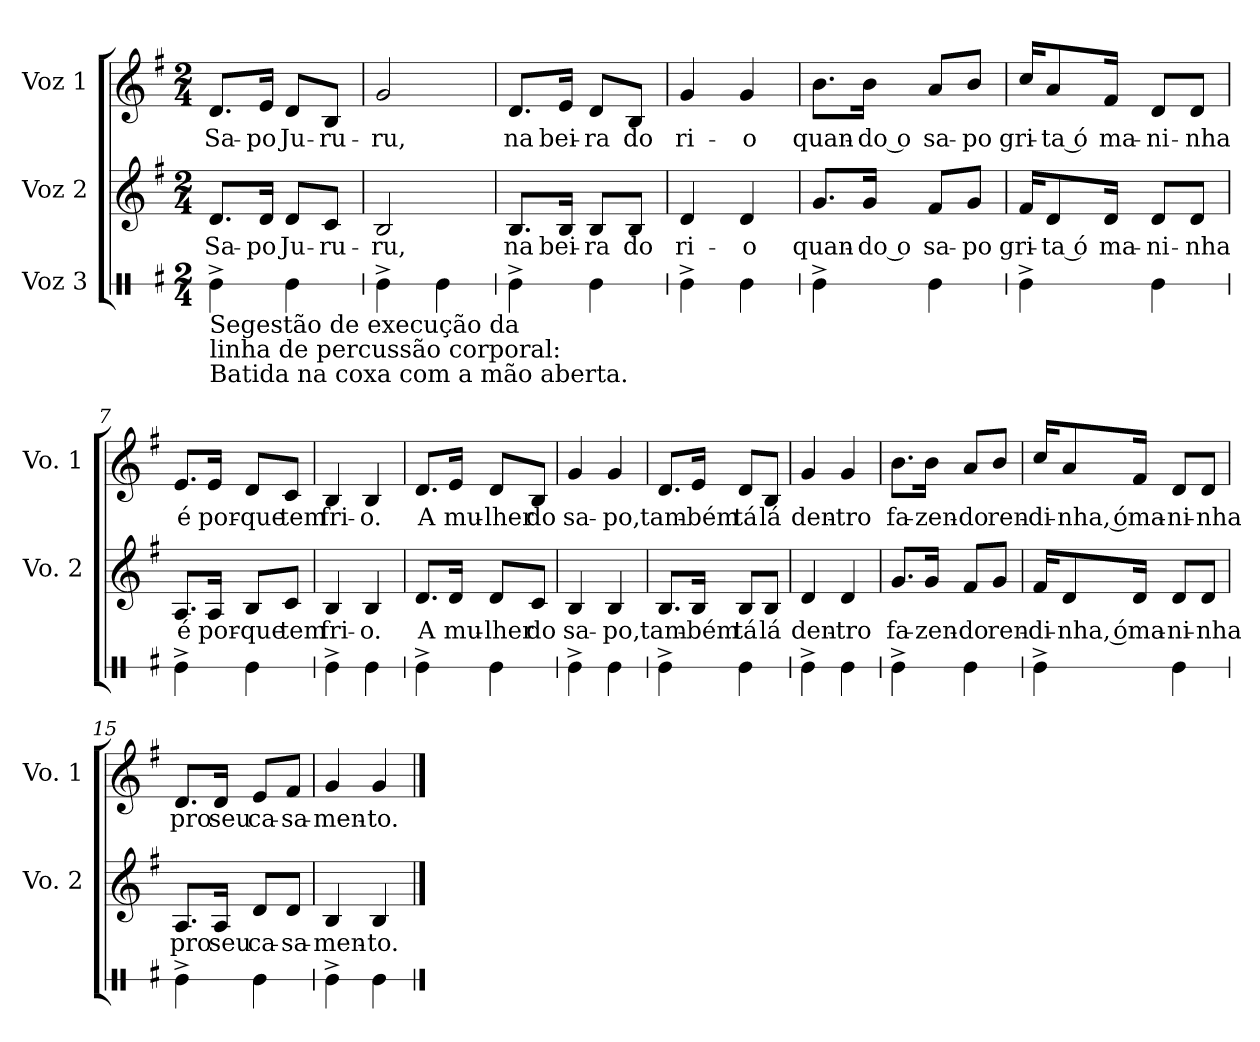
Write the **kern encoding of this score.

**kern	**kern	**text	**kern	**text
*part3	*part2	*part2	*part1	*part1
*staff3	*staff2	*staff2	*staff1	*staff1
*I"Voz 3	*I"Voz 2	*	*I"Voz 1	*
*	*I'Vo. 2	*	*I'Vo. 1	*
*stria1	*	*	*	*
*clefX	*clefG2	*	*clefG2	*
*k[f#]	*k[f#]	*	*k[f#]	*
*M2/4	*M2/4	*	*M2/4	*
*MM80	*MM80	*	*MM80	*
=1	=1	=1	=1	=1
!LO:TX:b:t=Segestão de execução da	!	!	!	!
!LO:TX:b:t=linha de percussão corporal&colon;	!	!	!	!
!LO:TX:b:t=Batida na coxa com a mão aberta.	!	!	!	!
!	!	!LO:LY:b	!	!LO:LY:b
4Re^\	8.d/L	Sa-	8.d/L	Sa-
!	!	!LO:LY:b	!	!LO:LY:b
.	16d/Jk	-po	16e/Jk	-po
!	!	!LO:LY:b	!	!LO:LY:b
4Re\	8d/L	Ju-	8d/L	Ju-
!	!	!LO:LY:b	!	!LO:LY:b
.	8c/J	-ru-	8B/J	-ru-
=2	=2	=2	=2	=2
!	!	!LO:LY:b	!	!LO:LY:b
4Re^\	2B/	-ru,	2g/	-ru,
4Re\	.	.	.	.
=3	=3	=3	=3	=3
!	!	!LO:LY:b	!	!LO:LY:b
4Re^\	8.B/L	na	8.d/L	na
!	!	!LO:LY:b	!	!LO:LY:b
.	16B/Jk	bei-	16e/Jk	bei-
!	!	!LO:LY:b	!	!LO:LY:b
4Re\	8B/L	-ra	8d/L	-ra
!	!	!LO:LY:b	!	!LO:LY:b
.	8B/J	do	8B/J	do
=4	=4	=4	=4	=4
!	!	!LO:LY:b	!	!LO:LY:b
4Re^\	4d/	ri-	4g/	ri-
!	!	!LO:LY:b	!	!LO:LY:b
4Re\	4d/	-o	4g/	-o
=5	=5	=5	=5	=5
!	!	!LO:LY:b	!	!LO:LY:b
4Re^\	8.g/L	quan-	8.b\L	quan-
!	!	!LO:LY:b	!	!LO:LY:b
.	16g/Jk	-do o	16b\Jk	-do o
!	!	!LO:LY:b	!	!LO:LY:b
4Re\	8f#/L	sa-	8a/L	sa-
!	!	!LO:LY:b	!	!LO:LY:b
.	8g/J	-po	8b/J	-po
=6	=6	=6	=6	=6
!	!	!LO:LY:b	!	!LO:LY:b
4Re^\	16f#/KL	gri-	16cc/KL	gri-
!	!	!LO:LY:b	!	!LO:LY:b
.	8d/	-ta ó	8a/	-ta ó
!	!	!LO:LY:b	!	!LO:LY:b
.	16d/Jk	ma-	16f#/Jk	ma-
!	!	!LO:LY:b	!	!LO:LY:b
4Re\	8d/L	-ni-	8d/L	-ni-
!	!	!LO:LY:b	!	!LO:LY:b
.	8d/J	-nha	8d/J	-nha
!!LO:LB:g=z
=7	=7	=7	=7	=7
!	!	!LO:LY:b	!	!LO:LY:b
4Re^\	8.A/L	é	8.e/L	é
!	!	!LO:LY:b	!	!LO:LY:b
.	16A/Jk	por-	16e/Jk	por-
!	!	!LO:LY:b	!	!LO:LY:b
4Re\	8B/L	-que	8d/L	-que
!	!	!LO:LY:b	!	!LO:LY:b
.	8c/J	tem	8c/J	tem
=8	=8	=8	=8	=8
!	!	!LO:LY:b	!	!LO:LY:b
4Re^\	4B/	fri-	4B/	fri-
!	!	!LO:LY:b	!	!LO:LY:b
4Re\	4B/	-o.	4B/	-o.
=9	=9	=9	=9	=9
!	!	!LO:LY:b	!	!LO:LY:b
4Re^\	8.d/L	A	8.d/L	A
!	!	!LO:LY:b	!	!LO:LY:b
.	16d/Jk	mu-	16e/Jk	mu-
!	!	!LO:LY:b	!	!LO:LY:b
4Re\	8d/L	-lher	8d/L	-lher
!	!	!LO:LY:b	!	!LO:LY:b
.	8c/J	do	8B/J	do
=10	=10	=10	=10	=10
!	!	!LO:LY:b	!	!LO:LY:b
4Re^\	4B/	sa-	4g/	sa-
!	!	!LO:LY:b	!	!LO:LY:b
4Re\	4B/	-po,	4g/	-po,
=11	=11	=11	=11	=11
!	!	!LO:LY:b	!	!LO:LY:b
4Re^\	8.B/L	tam-	8.d/L	tam-
!	!	!LO:LY:b	!	!LO:LY:b
.	16B/Jk	-bém	16e/Jk	-bém
!	!	!LO:LY:b	!	!LO:LY:b
4Re\	8B/L	tá	8d/L	tá
!	!	!LO:LY:b	!	!LO:LY:b
.	8B/J	lá	8B/J	lá
!!LO:LB:g=z
=12	=12	=12	=12	=12
!	!	!LO:LY:b	!	!LO:LY:b
4Re^\	4d/	den-	4g/	den-
!	!	!LO:LY:b	!	!LO:LY:b
4Re\	4d/	-tro	4g/	-tro
=13	=13	=13	=13	=13
!	!	!LO:LY:b	!	!LO:LY:b
4Re^\	8.g/L	fa-	8.b\L	fa-
!	!	!LO:LY:b	!	!LO:LY:b
.	16g/Jk	-zen-	16b\Jk	-zen-
!	!	!LO:LY:b	!	!LO:LY:b
4Re\	8f#/L	-do	8a/L	-do
!	!	!LO:LY:b	!	!LO:LY:b
.	8g/J	ren-	8b/J	ren-
=14	=14	=14	=14	=14
!	!	!LO:LY:b	!	!LO:LY:b
4Re^\	16f#/KL	-di-	16cc/KL	-di-
!	!	!LO:LY:b	!	!LO:LY:b
.	8d/	-nha, ó	8a/	-nha, ó
!	!	!LO:LY:b	!	!LO:LY:b
.	16d/Jk	ma-	16f#/Jk	ma-
!	!	!LO:LY:b	!	!LO:LY:b
4Re\	8d/L	-ni-	8d/L	-ni-
!	!	!LO:LY:b	!	!LO:LY:b
.	8d/J	-nha	8d/J	-nha
=15	=15	=15	=15	=15
!	!	!LO:LY:b	!	!LO:LY:b
4Re^\	8.A/L	pro	8.d/L	pro
!	!	!LO:LY:b	!	!LO:LY:b
.	16A/Jk	seu	16d/Jk	seu
!	!	!LO:LY:b	!	!LO:LY:b
4Re\	8d/L	ca-	8e/L	ca-
!	!	!LO:LY:b	!	!LO:LY:b
.	8d/J	-sa-	8f#/J	-sa-
=16	=16	=16	=16	=16
!	!	!LO:LY:b	!	!LO:LY:b
4Re^\	4B/	-men-	4g/	-men-
!	!	!LO:LY:b	!	!LO:LY:b
4Re\	4B/	-to.	4g/	-to.
==	==	==	==	==
*-	*-	*-	*-	*-
